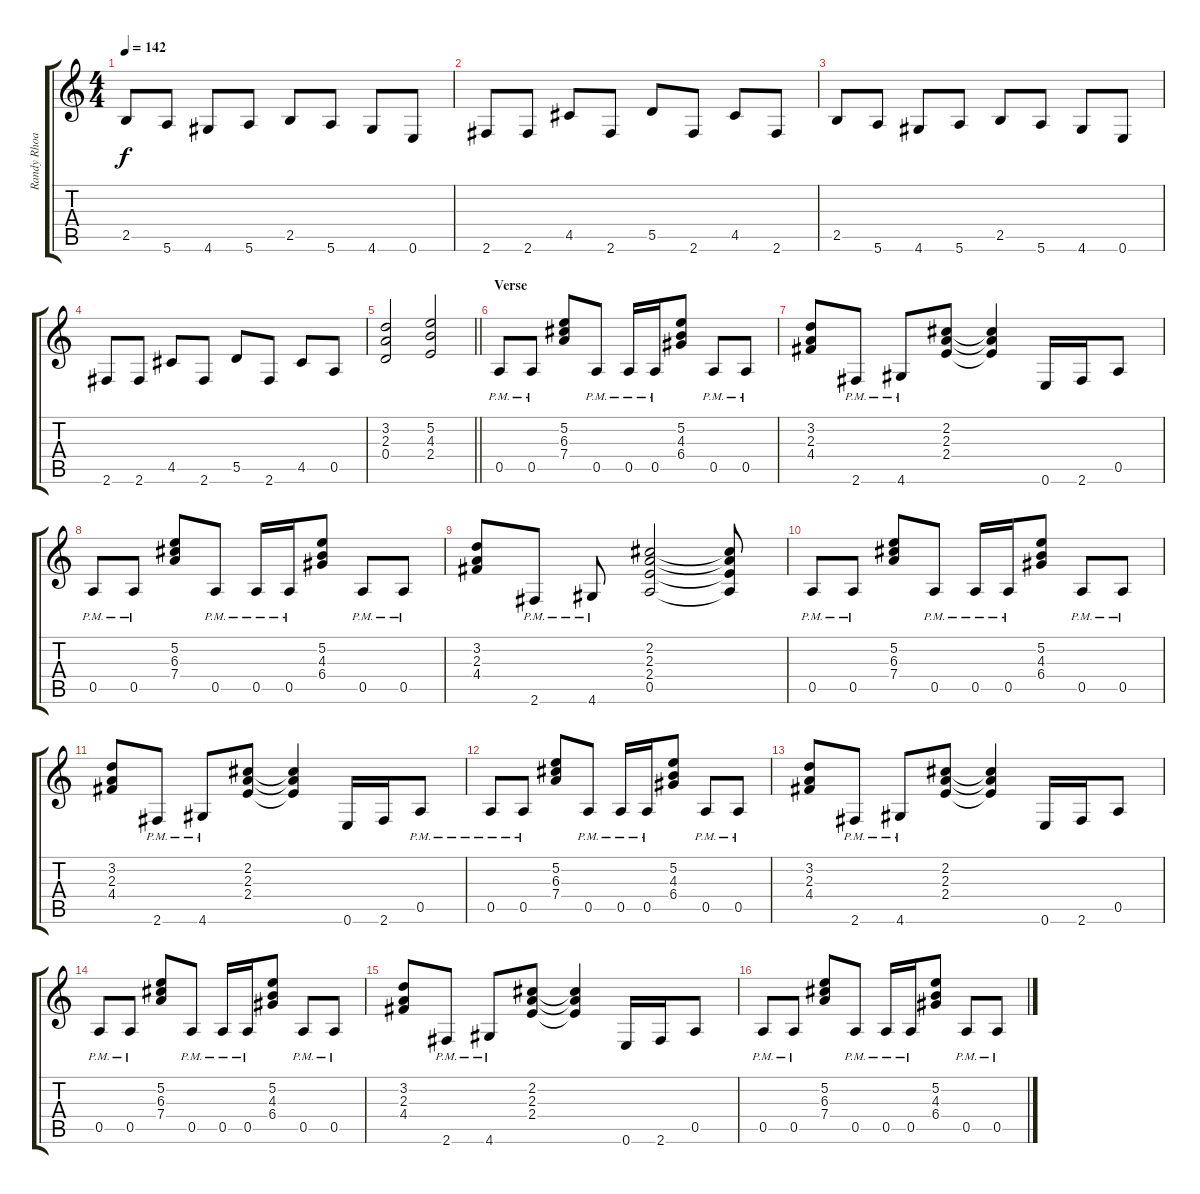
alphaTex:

\track ("Randy Rhoads" "Randy Rhoa") {instrument overdrivenguitar}
\staff {score tabs}
\tuning (E4 B3 G3 D3 A2 E2) {hide}
\ts (4 4)
\tempo 142
\clef g2
\ks c
2.5.8{dy f} 5.6.8 4.6.8 5.6.8 2.5.8 5.6.8 4.6.8 0.6.8 |
2.6.8 2.6.8 4.5.8 2.6.8 5.5.8 2.6.8 4.5.8 2.6.8 |
2.5.8 5.6.8 4.6.8 5.6.8 2.5.8 5.6.8 4.6.8 0.6.8 |
2.6.8 2.6.8 4.5.8 2.6.8 5.5.8 2.6.8 4.5.8 0.5.8 |
\barLineRight lightlight
(3.2 2.3 0.4).2 (5.2 4.3 2.4).2 |
\section ("" "Verse")
0.5{pm}.8 0.5{pm}.8 (5.2 6.3 7.4).8 0.5{pm}.8 0.5{pm}.16 0.5{pm}.16 (5.2 4.3 6.4).8 0.5{pm}.8 0.5{pm}.8 |
(3.2 2.3 4.4).8 2.6{pm}.8 4.6{pm}.8 (2.2 2.3 2.4).8 (2.2{t} 2.3{t} 2.4{t}).4 0.6.16 2.6.16 0.5.8 |
0.5{pm}.8 0.5{pm}.8 (5.2 6.3 7.4).8 0.5{pm}.8 0.5{pm}.16 0.5{pm}.16 (5.2 4.3 6.4).8 0.5{pm}.8 0.5{pm}.8 |
(3.2 2.3 4.4).8 2.6{pm}.8 4.6{pm}.8 (2.2 2.3 2.4 0.5).2 (2.2{t} 2.3{t} 2.4{t} 0.5{t}).8 |
0.5{pm}.8 0.5{pm}.8 (5.2 6.3 7.4).8 0.5{pm}.8 0.5{pm}.16 0.5{pm}.16 (5.2 4.3 6.4).8 0.5{pm}.8 0.5{pm}.8 |
(3.2 2.3 4.4).8 2.6{pm}.8 4.6{pm}.8 (2.2 2.3 2.4).8 (2.2{t} 2.3{t} 2.4{t}).4 0.6.16 2.6.16 0.5{pm}.8 |
0.5{pm}.8 0.5{pm}.8 (5.2 6.3 7.4).8 0.5{pm}.8 0.5{pm}.16 0.5{pm}.16 (5.2 4.3 6.4).8 0.5{pm}.8 0.5{pm}.8 |
(3.2 2.3 4.4).8 2.6{pm}.8 4.6{pm}.8 (2.2 2.3 2.4).8 (2.2{t} 2.3{t} 2.4{t}).4 0.6.16 2.6.16 0.5.8 |
0.5{pm}.8 0.5{pm}.8 (5.2 6.3 7.4).8 0.5{pm}.8 0.5{pm}.16 0.5{pm}.16 (5.2 4.3 6.4).8 0.5{pm}.8 0.5{pm}.8 |
(3.2 2.3 4.4).8 2.6{pm}.8 4.6{pm}.8 (2.2 2.3 2.4).8 (2.2{t} 2.3{t} 2.4{t}).4 0.6.16 2.6.16 0.5.8 |
0.5{pm}.8 0.5{pm}.8 (5.2 6.3 7.4).8 0.5{pm}.8 0.5{pm}.16 0.5{pm}.16 (5.2 4.3 6.4).8 0.5{pm}.8 0.5{pm}.8
